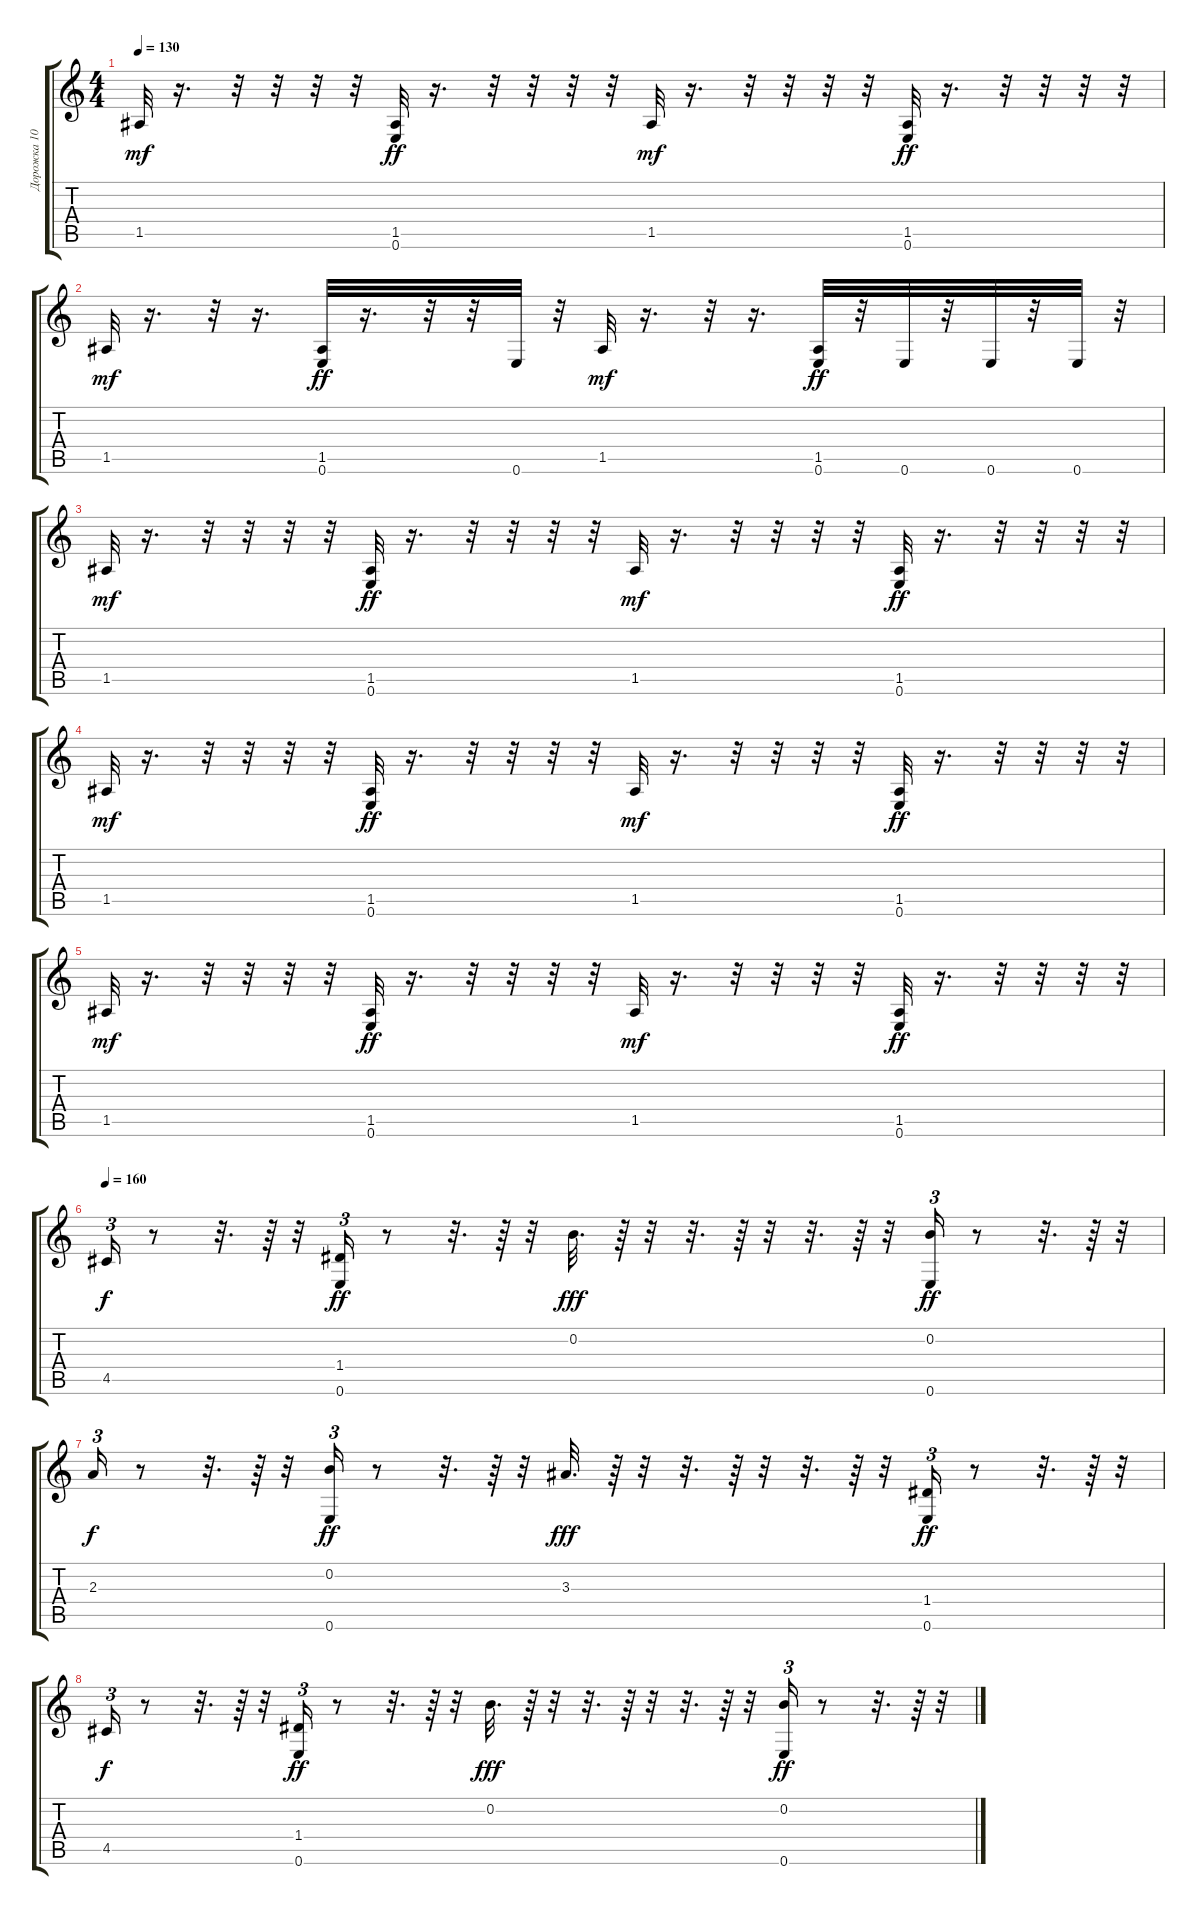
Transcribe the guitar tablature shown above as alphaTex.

\track ("Дорожка 10" "Дорожка 10") {instrument acousticguitarnylon}
\staff {score tabs}
\tuning (E4 B3 G3 D3 A2 E2) {hide}
\ts (4 4)
\tempo 130
\clef g2
\ks c
1.5.32{dy mf} r.16{d} r.32 r.32 r.32 r.32 (1.5 0.6).32{dy ff} r.16{d} r.32 r.32 r.32 r.32 1.5.32{dy mf} r.16{d} r.32 r.32 r.32 r.32 (1.5 0.6).32{dy ff} r.16{d} r.32 r.32 r.32 r.32 |
1.5.32{dy mf} r.16{d} r.32 r.16{d} (1.5 0.6).32{dy ff} r.16{d} r.32 r.32 0.6.32 r.32 1.5.32{dy mf} r.16{d} r.32 r.16{d} (1.5 0.6).32{dy ff} r.32 0.6.32 r.32 0.6.32 r.32 0.6.32 r.32 |
1.5.32{dy mf} r.16{d} r.32 r.32 r.32 r.32 (1.5 0.6).32{dy ff} r.16{d} r.32 r.32 r.32 r.32 1.5.32{dy mf} r.16{d} r.32 r.32 r.32 r.32 (1.5 0.6).32{dy ff} r.16{d} r.32 r.32 r.32 r.32 |
1.5.32{dy mf} r.16{d} r.32 r.32 r.32 r.32 (1.5 0.6).32{dy ff} r.16{d} r.32 r.32 r.32 r.32 1.5.32{dy mf} r.16{d} r.32 r.32 r.32 r.32 (1.5 0.6).32{dy ff} r.16{d} r.32 r.32 r.32 r.32 |
1.5.32{dy mf} r.16{d} r.32 r.32 r.32 r.32 (1.5 0.6).32{dy ff} r.16{d} r.32 r.32 r.32 r.32 1.5.32{dy mf} r.16{d} r.32 r.32 r.32 r.32 (1.5 0.6).32{dy ff} r.16{d} r.32 r.32 r.32 r.32 |
\tempo 160
4.5.16{tu (3 2) dy f} r.8 r.32{d} r.64 r.32 (1.4 0.6).16{tu (3 2) dy ff} r.8 r.32{d} r.64 r.32 0.2.32{d dy fff} r.64 r.32 r.32{d} r.64 r.32 r.32{d} r.64 r.32 (0.2 0.6).16{tu (3 2) dy ff} r.8 r.32{d} r.64 r.32 |
2.3.16{tu (3 2) dy f} r.8 r.32{d} r.64 r.32 (0.2 0.6).16{tu (3 2) dy ff} r.8 r.32{d} r.64 r.32 3.3.32{d dy fff} r.64 r.32 r.32{d} r.64 r.32 r.32{d} r.64 r.32 (1.4 0.6).16{tu (3 2) dy ff} r.8 r.32{d} r.64 r.32 |
4.5.16{tu (3 2) dy f} r.8 r.32{d} r.64 r.32 (1.4 0.6).16{tu (3 2) dy ff} r.8 r.32{d} r.64 r.32 0.2.32{d dy fff} r.64 r.32 r.32{d} r.64 r.32 r.32{d} r.64 r.32 (0.2 0.6).16{tu (3 2) dy ff} r.8 r.32{d} r.64 r.32
